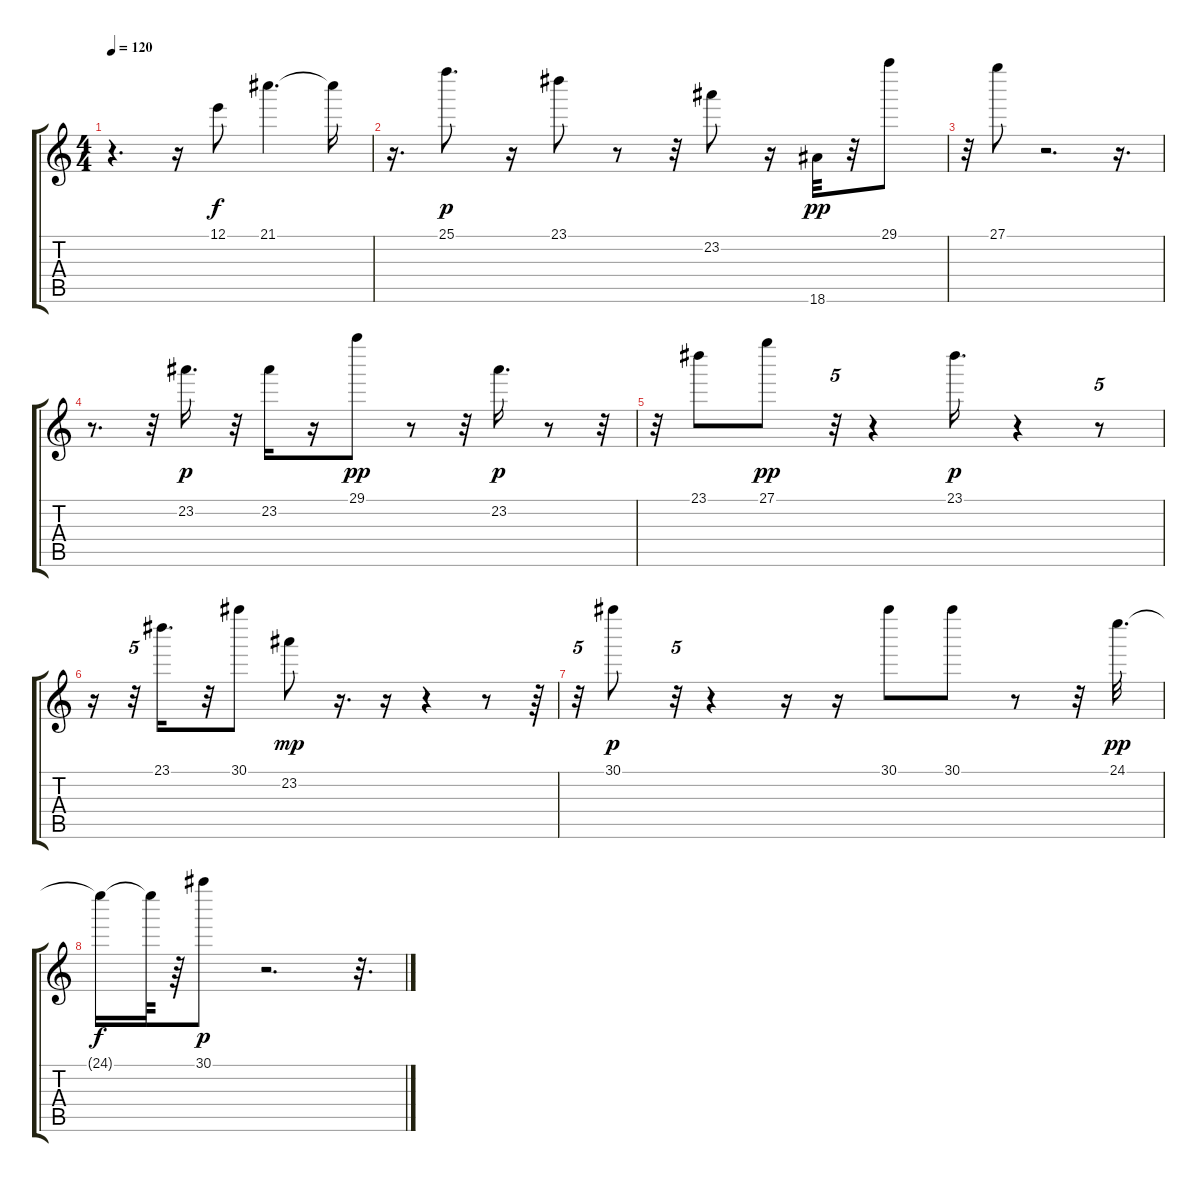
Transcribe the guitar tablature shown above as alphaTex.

\track "" {instrument acousticguitarsteel}
\staff {score tabs}
\tuning (E4 B3 G3 D3 A2 E2) {hide}
\ts (4 4)
\tempo 120
\clef g2
\ks c
r.4{d dy pp} r.16 12.1.8{dy f} 21.1.4{d} 21.1{t}.16 |
r.16{d} 25.1.8{d dy p} r.16 23.1.8 r.8 r.32 23.2.8 r.16 18.6.32{dy pp} r.32 29.1.8 |
r.32 27.1.8 r.2{d} r.16{d} |
r.8{d} r.32 23.2.16{d dy p} r.32 23.2.16 r.16 29.1.8{dy pp} r.8 r.32 23.2.16{d dy p} r.8 r.32 |
r.32 23.1.8 27.1.8{dy pp} r.32{tu (5 4)} r.4 23.1.16{d dy p} r.4 r.8{tu (5 4)} |
r.16 r.32{tu (5 4)} 23.1.16{d} r.32 30.1.8 23.2.8{dy mp} r.16{d} r.16 r.4 r.8 r.64 |
r.32{tu (5 4)} 30.1.8{dy p} r.32{tu (5 4)} r.4 r.16 r.16 30.1.8 30.1.8 r.8 r.32 24.1.32{d dy pp} |
24.1{t}.16{dy f} 24.1{t}.64 r.64 30.1.8{dy p} r.2{d} r.32{d}
